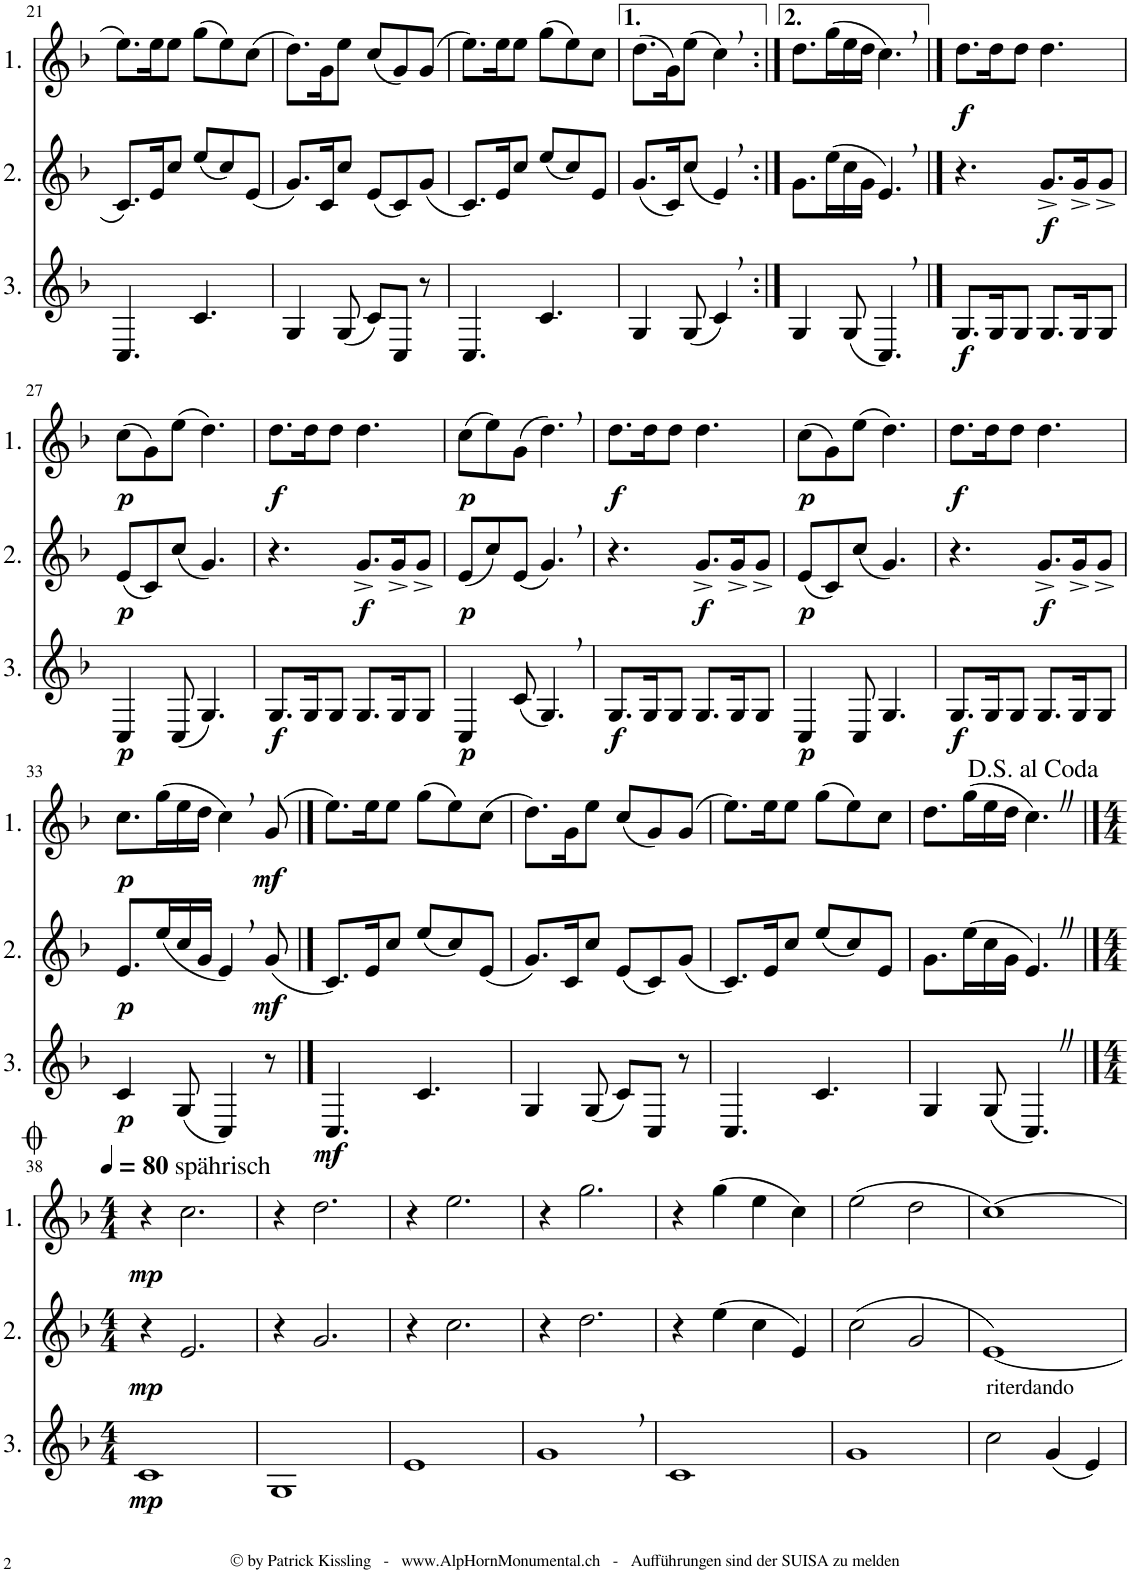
**kern	**dynam	**kern	**dynam	**kern	**dynam
*part3	*part3	*part2	*part2	*part1	*part1
*staff3	*staff3	*staff2	*staff2	*staff1	*staff1
*I"3.	*	*I"2.	*	*I"1.	*
!!LO:PB:g=z
*clefG2	*	*clefG2	*	*clefG2	*
*Trd4c7	*	*Trd4c7	*	*Trd4c7	*
*k[b-]	*	*k[b-]	*	*k[b-]	*
*M6/8	*	*M6/8	*	*M6/8	*
=21	=21	=21	=21	=21	=21
4.C/	.	8.c/L	.	8.ee\L	.
.	.	16e/K	.	16ee\K	.
.	.	8cc/J	.	8ee\J	.
4.c/	.	(8ee/L	.	(8gg\L	.
.	.	8cc/)	.	8ee\)	.
.	.	(8e/J	.	(8cc\J	.
=22	=22	=22	=22	=22	=22
4G/	.	8.g/L)	.	8.dd\L)	.
.	.	16c/K	.	16g\K	.
(8G/	.	8cc/J	.	8ee\J	.
8c/L)	.	(8e/L	.	(8cc/L	.
8C/J	.	8c/)	.	8g/)	.
8r	.	(8g/J	.	(8g/J	.
=23	=23	=23	=23	=23	=23
4.C/	.	8.c/L)	.	8.ee\L)	.
.	.	16e/K	.	16ee\K	.
.	.	8cc/J	.	8ee\J	.
4.c/	.	(8ee/L	.	(8gg\L	.
.	.	8cc/)	.	8ee\)	.
.	.	8e/J	.	8cc\J	.
=24	=24	=24	=24	=24	=24
4G/	.	(8.g/L	.	(8.dd\L	.
.	.	16c/K)	.	16g\K)	.
(8G/	.	(8cc/J	.	(8ee\J	.
4c,/)	.	4e,/)	.	4cc,\)	.
=25:|!	=25:|!	=25:|!	=25:|!	=25:|!	=25:|!
4G/	.	8.g\L	.	8.dd\L	.
.	.	(16ee\L	.	(16gg\L	.
(8G/	.	16cc\	.	16ee\	.
.	.	16g\JJ	.	16dd\JJ	.
4.C,/)	.	4.e,/)	.	4.cc,\)	.
==26	==26	==26	==26	==26	==26
!	!LO:DY:b	!	!	!	!LO:DY:b
8.G/L	f	4.r	.	8.dd\L	f
16G/K	.	.	.	16dd\K	.
8G/J	.	.	.	8dd\J	.
!	!	!	!LO:DY:b	!	!
8.G/L	.	8.g^/L	f	4.dd\	.
16G/K	.	16g^/K	.	.	.
8G/J	.	8g^/J	.	.	.
!!LO:LB:g=z
=27	=27	=27	=27	=27	=27
!	!LO:DY:b	!	!LO:DY:b	!	!LO:DY:b
4C/	p	(8e/L	p	(8cc\L	p
.	.	8c/)	.	8g\)	.
(8C/	.	(8cc/J	.	(8ee\J	.
4.G/)	.	4.g/)	.	4.dd\)	.
=28	=28	=28	=28	=28	=28
!	!LO:DY:b	!	!	!	!LO:DY:b
8.G/L	f	4.r	.	8.dd\L	f
16G/K	.	.	.	16dd\K	.
8G/J	.	.	.	8dd\J	.
!	!	!	!LO:DY:b	!	!
8.G/L	.	8.g^/L	f	4.dd\	.
16G/K	.	16g^/K	.	.	.
8G/J	.	8g^/J	.	.	.
=29	=29	=29	=29	=29	=29
!	!LO:DY:b	!	!LO:DY:b	!	!LO:DY:b
4C/	p	(8e/L	p	(8cc\L	p
.	.	8cc/)	.	8ee\)	.
(8c/	.	(8e/J	.	(8g\J	.
4.G,/)	.	4.g,/)	.	4.dd,\)	.
=30	=30	=30	=30	=30	=30
!	!LO:DY:b	!	!	!	!LO:DY:b
8.G/L	f	4.r	.	8.dd\L	f
16G/K	.	.	.	16dd\K	.
8G/J	.	.	.	8dd\J	.
!	!	!	!LO:DY:b	!	!
8.G/L	.	8.g^/L	f	4.dd\	.
16G/K	.	16g^/K	.	.	.
8G/J	.	8g^/J	.	.	.
=31	=31	=31	=31	=31	=31
!	!LO:DY:b	!	!LO:DY:b	!	!LO:DY:b
4C/	p	(8e/L	p	(8cc\L	p
.	.	8c/)	.	8g\)	.
8C/	.	(8cc/J	.	(8ee\J	.
4.G/	.	4.g/)	.	4.dd\)	.
=32	=32	=32	=32	=32	=32
!	!LO:DY:b	!	!	!	!LO:DY:b
8.G/L	f	4.r	.	8.dd\L	f
16G/K	.	.	.	16dd\K	.
8G/J	.	.	.	8dd\J	.
!	!	!	!LO:DY:b	!	!
8.G/L	.	8.g^/L	f	4.dd\	.
16G/K	.	16g^/K	.	.	.
8G/J	.	8g^/J	.	.	.
!!LO:LB:g=z
=33	=33	=33	=33	=33	=33
!	!LO:DY:b	!	!LO:DY:b	!	!LO:DY:b
4c/	p	8.e/L	p	8.cc\L	p
.	.	(16ee/L	.	(16gg\L	.
(8G/	.	16cc/	.	16ee\	.
.	.	16g/JJ	.	16dd\JJ	.
4C/)	.	4e,/)	.	4cc,\)	.
!	!	!	!LO:DY:b	!	!LO:DY:b
8r	.	(8g/	mf	(8g/	mf
==34	==34	==34	==34	==34	==34
!	!LO:DY:b	!	!	!	!
4.C/	mf	8.c/L)	.	8.ee\L)	.
.	.	16e/K	.	16ee\K	.
.	.	8cc/J	.	8ee\J	.
4.c/	.	(8ee/L	.	(8gg\L	.
.	.	8cc/)	.	8ee\)	.
.	.	(8e/J	.	(8cc\J	.
=35	=35	=35	=35	=35	=35
4G/	.	8.g/L)	.	8.dd\L)	.
.	.	16c/K	.	16g\K	.
(8G/	.	8cc/J	.	8ee\J	.
8c/L)	.	(8e/L	.	(8cc/L	.
8C/J	.	8c/)	.	8g/)	.
8r	.	(8g/J	.	(8g/J	.
=36	=36	=36	=36	=36	=36
4.C/	.	8.c/L)	.	8.ee\L)	.
.	.	16e/K	.	16ee\K	.
.	.	8cc/J	.	8ee\J	.
4.c/	.	(8ee/L	.	(8gg\L	.
.	.	8cc/)	.	8ee\)	.
.	.	8e/J	.	8cc\J	.
=37	=37	=37	=37	=37	=37
4G/	.	8.g\L	.	8.dd\L	.
.	.	(16ee\L	.	(16gg\L	.
(8G/	.	16cc\	.	16ee\	.
.	.	16g\JJ	.	16dd\JJ	.
4.CZ/)	.	4.eZ/)	.	4.ccZ\)	.
!!LO:LB:g=z
==38	==38	==38	==38	==38	==38
*M4/4	*	*M4/4	*	*M4/4	*
*	*	*	*	*MM80	*
!	!	!	!	!LO:TX:a:t=spährisch	!
!	!LO:DY:b	!	!LO:DY:b	!	!LO:DY:b
1c	mp	4r	mp	4r	mp
.	.	2.e/	.	2.cc\	.
=39	=39	=39	=39	=39	=39
1G	.	4r	.	4r	.
.	.	2.g/	.	2.dd\	.
=40	=40	=40	=40	=40	=40
1e	.	4r	.	4r	.
.	.	2.cc\	.	2.ee\	.
=41	=41	=41	=41	=41	=41
1g,	.	4r	.	4r	.
.	.	2.dd\	.	2.gg\	.
=42	=42	=42	=42	=42	=42
1c	.	4r	.	4r	.
.	.	(4ee\	.	(4gg\	.
.	.	4cc\	.	4ee\	.
.	.	4e/)	.	4cc\)	.
=43	=43	=43	=43	=43	=43
1g	.	(2cc\	.	(2ee\	.
.	.	2g/	.	2dd\	.
=44	=44	=44	=44	=44	=44
!LO:TX:a:t=riterdando	!	!	!	!	!
2cc\	.	[1e)	.	[1cc)	.
(4g/	.	.	.	.	.
4e/)	.	.	.	.	.
=	=	=	=	=	=
*-	*-	*-	*-	*-	*-
